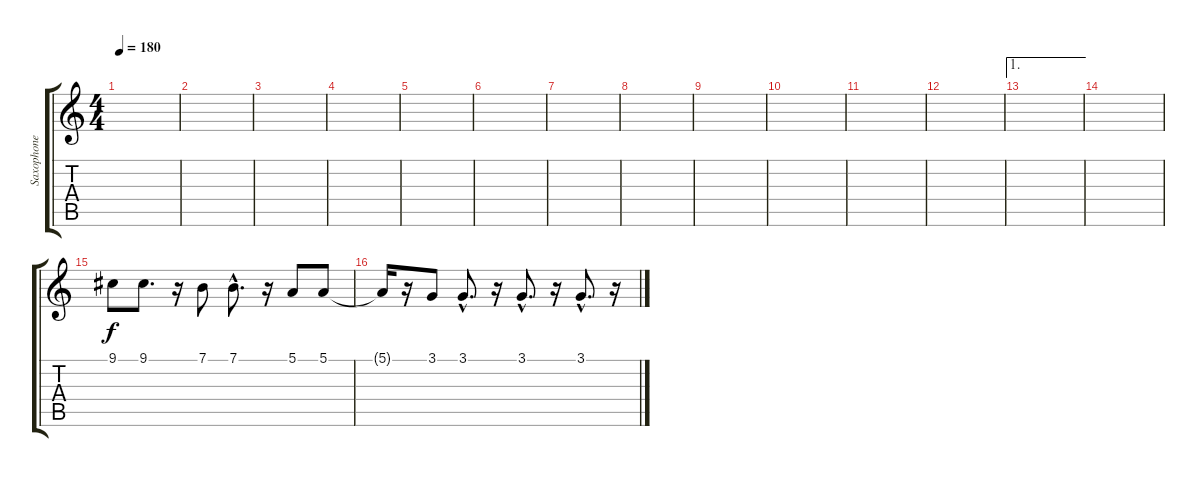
\track ("Saxophone 2" "Saxophone ") {instrument altosax}
\staff {score tabs}
\tuning (E4 B3 G3 D3 A2 E2) {hide}
\ts (4 4)
\tempo 180
\clef g2
\ks c
|
|
|
|
|
|
|
|
|
|
|
|
\ae 1
|
|
9.1.8 9.1.8{d} r.16 7.1.8 7.1{hac}.8{d} r.16 5.1.8 5.1.8 |
5.1{t}.16 r.16 3.1.8 3.1{hac}.8{d} r.16 3.1{hac}.8{d} r.16 3.1{hac}.8{d} r.16
